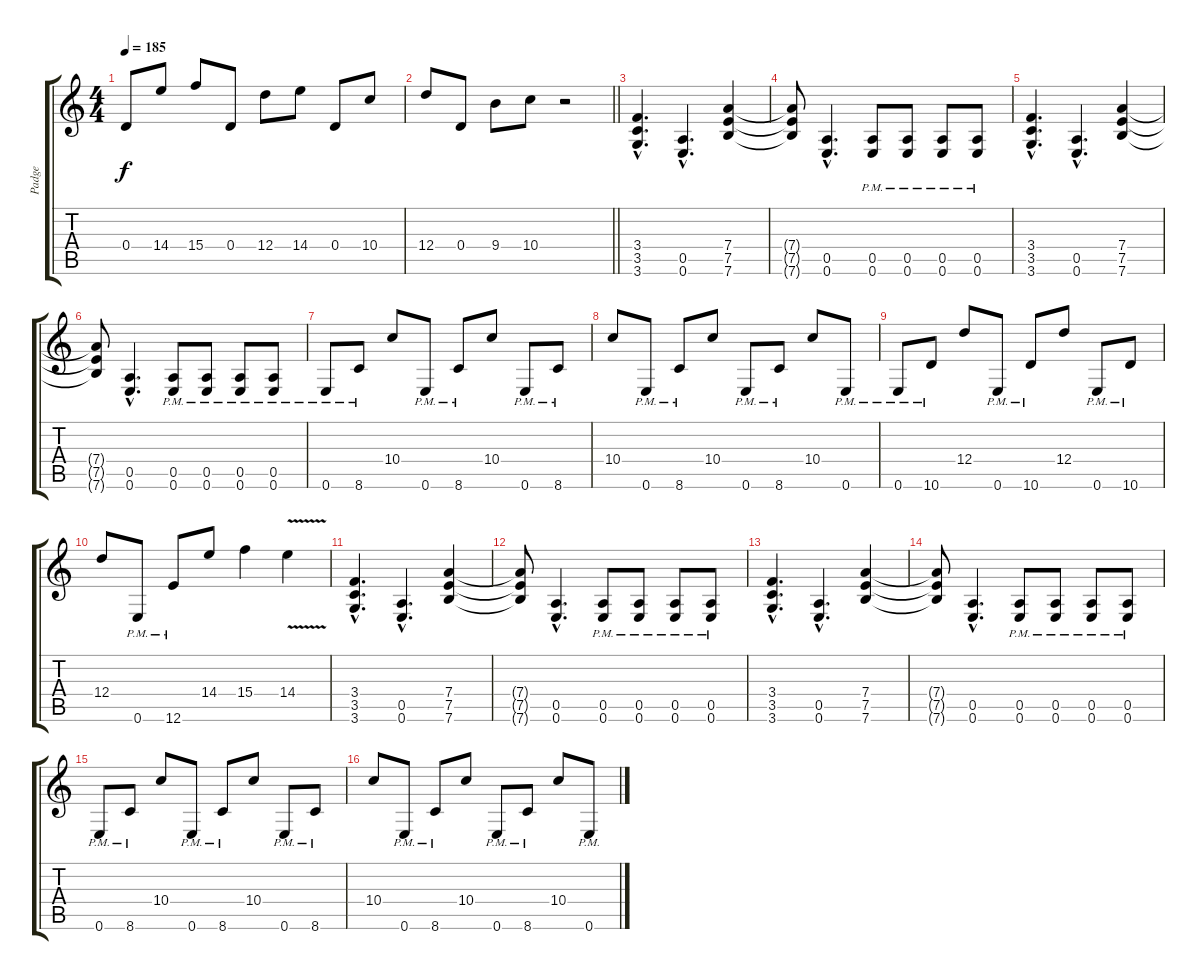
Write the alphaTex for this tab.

\track ("Padge" "Padge") {instrument distortionguitar}
\staff {score tabs}
\tuning (E4 B3 G3 D3 A2 E2) {hide}
\ts (4 4)
\tempo 185
\clef g2
\ks c
0.4.8{dy f} 14.4.8 15.4.8 0.4.8 12.4.8 14.4.8 0.4.8 10.4.8 |
\barLineRight lightlight
12.4.8 0.4.8 9.4.8 10.4.8 r.2 |
(3.4{hac} 3.5{hac} 3.6{hac}).4{d instrument distortionguitar} (0.5{hac} 0.6{hac}).4{d} (7.4 7.5 7.6).4 |
(7.4{t} 7.5{t} 7.6{t}).8 (0.5{hac} 0.6{hac}).4{d} (0.5{pm} 0.6{pm}).8 (0.5{pm} 0.6{pm}).8 (0.5{pm} 0.6{pm}).8 (0.5{pm} 0.6{pm}).8 |
(3.4{hac} 3.5{hac} 3.6{hac}).4{d instrument distortionguitar} (0.5{hac} 0.6{hac}).4{d} (7.4 7.5 7.6).4 |
(7.4{t} 7.5{t} 7.6{t}).8 (0.5{hac} 0.6{hac}).4{d} (0.5{pm} 0.6{pm}).8 (0.5{pm} 0.6{pm}).8 (0.5{pm} 0.6{pm}).8 (0.5{pm} 0.6{pm}).8 |
0.6{pm}.8 8.6{pm}.8 10.4.8 0.6{pm}.8 8.6{pm}.8 10.4.8 0.6{pm}.8 8.6{pm}.8 |
10.4.8 0.6{pm}.8 8.6{pm}.8 10.4.8 0.6{pm}.8 8.6{pm}.8 10.4.8 0.6{pm}.8 |
0.6{pm}.8 10.6{pm}.8 12.4.8 0.6{pm}.8 10.6{pm}.8 12.4.8 0.6{pm}.8 10.6{pm}.8 |
12.4.8 0.6{pm}.8 12.6{pm}.8 14.4.8 15.4.4 14.4{v}.4 |
(3.4{hac} 3.5{hac} 3.6{hac}).4{d instrument distortionguitar} (0.5{hac} 0.6{hac}).4{d} (7.4 7.5 7.6).4 |
(7.4{t} 7.5{t} 7.6{t}).8 (0.5{hac} 0.6{hac}).4{d} (0.5{pm} 0.6{pm}).8 (0.5{pm} 0.6{pm}).8 (0.5{pm} 0.6{pm}).8 (0.5{pm} 0.6{pm}).8 |
(3.4{hac} 3.5{hac} 3.6{hac}).4{d instrument distortionguitar} (0.5{hac} 0.6{hac}).4{d} (7.4 7.5 7.6).4 |
(7.4{t} 7.5{t} 7.6{t}).8 (0.5{hac} 0.6{hac}).4{d} (0.5{pm} 0.6{pm}).8 (0.5{pm} 0.6{pm}).8 (0.5{pm} 0.6{pm}).8 (0.5{pm} 0.6{pm}).8 |
0.6{pm}.8 8.6{pm}.8 10.4.8 0.6{pm}.8 8.6{pm}.8 10.4.8 0.6{pm}.8 8.6{pm}.8 |
10.4.8 0.6{pm}.8 8.6{pm}.8 10.4.8 0.6{pm}.8 8.6{pm}.8 10.4.8 0.6{pm}.8
